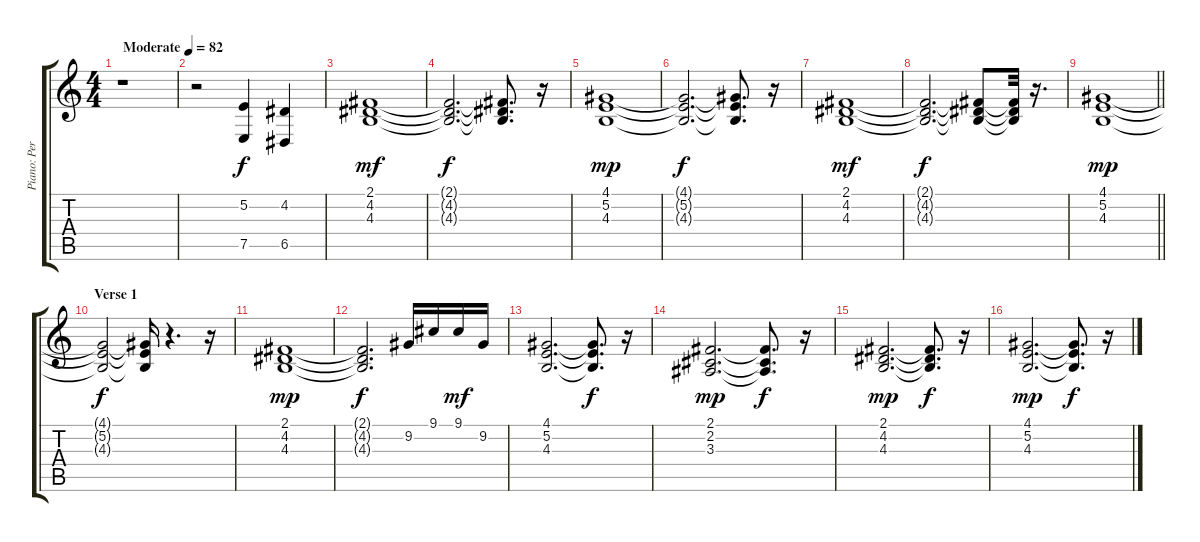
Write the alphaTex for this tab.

\track ("Piano: Per Gessle" "Piano: Per") {instrument brightacousticpiano}
\staff {score tabs}
\tuning (E4 B3 G3 D3 A2 E2) {hide}
\ts (4 4)
\tempo (82 "Moderate")
\clef g2
\ks c
r.1{dy f instrument brightacousticpiano} |
r.2 (5.2 7.5).4 (4.2 6.5).4 |
(2.1 4.2 4.3).1{dy mf} |
(2.1{t} 4.2{t} 4.3{t}).2{d dy f} (2.1{t} 4.2{t} 4.3{t}).8{d} r.16 |
(4.1 5.2 4.3).1{dy mp} |
(4.1{t} 5.2{t} 4.3{t}).2{d dy f} (4.1{t} 5.2{t} 4.3{t}).8{d} r.16 |
(2.1 4.2 4.3).1{dy mf} |
(2.1{t} 4.2{t} 4.3{t}).2{d dy f} (2.1{t} 4.2{t} 4.3{t}).8 (2.1{t} 4.2{t} 4.3{t}).32 r.16{d} |
\barLineRight lightlight
(4.1 5.2 4.3).1{dy mp} |
\section ("" "Verse 1")
(4.1{t} 5.2{t} 4.3{t}).2{dy f} (4.1{t} 5.2{t} 4.3{t}).16 r.4{d} r.16 |
(2.1 4.2 4.3).1{dy mp} |
(2.1{t} 4.2{t} 4.3{t}).2{d dy f} 9.2.16 9.1.16 9.1.16{dy mf} 9.2.16 |
(4.1 5.2 4.3).2{d} (4.1{t} 5.2{t} 4.3{t}).8{d dy f} r.16 |
(2.1 2.2 3.3).2{d dy mp} (2.1{t} 2.2{t} 3.3{t}).8{d dy f} r.16 |
(2.1 4.2 4.3).2{d dy mp} (2.1{t} 4.2{t} 4.3{t}).8{d dy f} r.16 |
(4.1 5.2 4.3).2{d dy mp} (4.1{t} 5.2{t} 4.3{t}).8{d dy f} r.16
